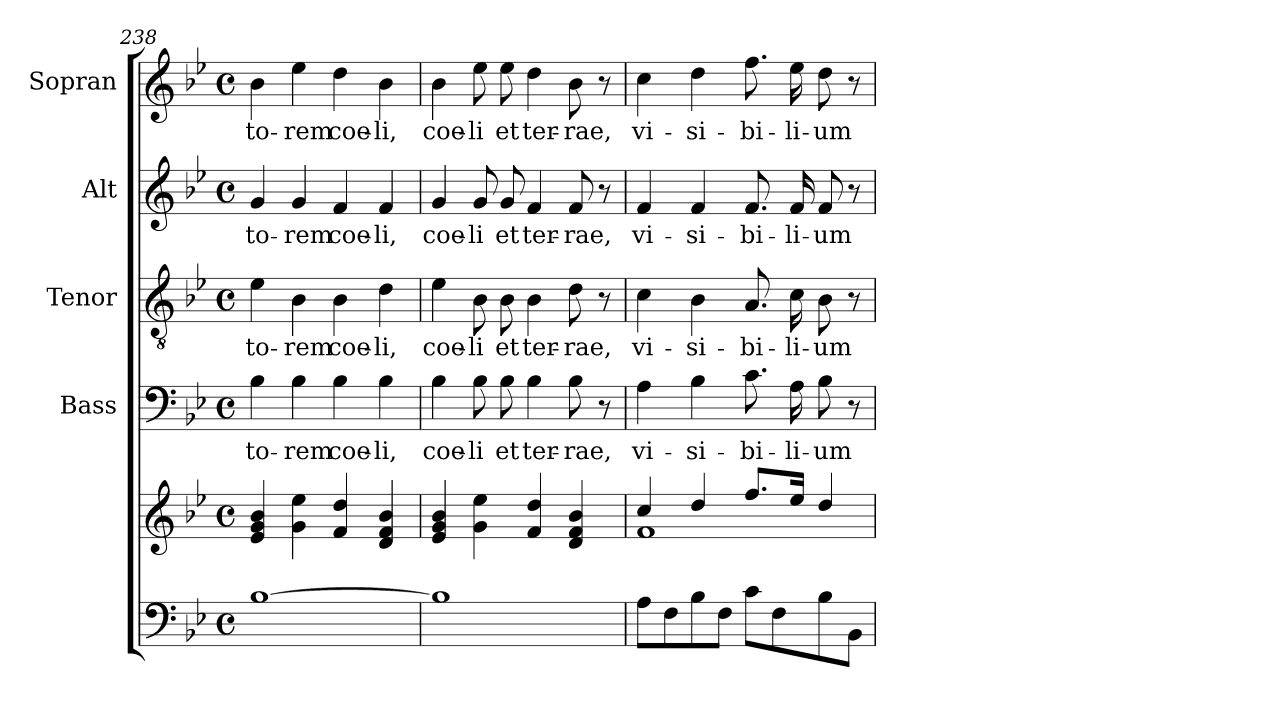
**kern	**kern	**kern	**text	**kern	**text	**kern	**text	**kern	**text
*part5	*part5	*part4	*part4	*part3	*part3	*part2	*part2	*part1	*part1
*staff6	*staff5	*staff4	*staff4	*staff3	*staff3	*staff2	*staff2	*staff1	*staff1
*	*	*I"Bass	*	*I"Tenor	*	*I"Alt	*	*I"Sopran	*
*	*	*I'B.	*	*I'T.	*	*I'A.	*	*I'S.	*
*clefF4	*clefG2	*clefF4	*	*clefGv2	*	*clefG2	*	*clefG2	*
*k[b-e-]	*k[b-e-]	*k[b-e-]	*	*k[b-e-]	*	*k[b-e-]	*	*k[b-e-]	*
*B-:	*B-:	*B-:	*	*B-:	*	*B-:	*	*B-:	*
*M4/4	*M4/4	*M4/4	*	*M4/4	*	*M4/4	*	*M4/4	*
*met(c)	*met(c)	*met(c)	*	*met(c)	*	*met(c)	*	*met(c)	*
=238	=238	=238	=238	=238	=238	=238	=238	=238	=238
!	!	!	!LO:LY:b	!	!LO:LY:b	!	!LO:LY:b	!	!LO:LY:b
[1B-	4e-/ 4g/ 4b-/	4B-\	-to-	4e-\	-to-	4g/	-to-	4b-\	-to-
!	!	!	!LO:LY:b	!	!LO:LY:b	!	!LO:LY:b	!	!LO:LY:b
.	4g\ 4ee-\	4B-\	-rem	4B-\	-rem	4g/	-rem	4ee-\	-rem
!	!	!	!LO:LY:b	!	!LO:LY:b	!	!LO:LY:b	!	!LO:LY:b
.	4f/ 4dd/	4B-\	coe-	4B-\	coe-	4f/	coe-	4dd\	coe-
!	!	!	!LO:LY:b	!	!LO:LY:b	!	!LO:LY:b	!	!LO:LY:b
.	4d/ 4f/ 4b-/	4B-\	-li,	4d\	-li,	4f/	-li,	4b-\	-li,
!!LO:LB:g=z
=239	=239	=239	=239	=239	=239	=239	=239	=239	=239
!	!	!	!LO:LY:b	!	!LO:LY:b	!	!LO:LY:b	!	!LO:LY:b
1B-]	4e-/ 4g/ 4b-/	4B-\	coe-	4e-\	coe-	4g/	coe-	4b-\	coe-
!	!	!	!LO:LY:b	!	!LO:LY:b	!	!LO:LY:b	!	!LO:LY:b
.	4g\ 4ee-\	8B-\	-li	8B-\	-li	8g/	-li	8ee-\	-li
!	!	!	!LO:LY:b	!	!LO:LY:b	!	!LO:LY:b	!	!LO:LY:b
.	.	8B-\	et	8B-\	et	8g/	et	8ee-\	et
!	!	!	!LO:LY:b	!	!LO:LY:b	!	!LO:LY:b	!	!LO:LY:b
.	4f/ 4dd/	4B-\	ter-	4B-\	ter-	4f/	ter-	4dd\	ter-
!	!	!	!LO:LY:b	!	!LO:LY:b	!	!LO:LY:b	!	!LO:LY:b
.	4d/ 4f/ 4b-/	8B-\	-rae,	8d\	-rae,	8f/	-rae,	8b-\	-rae,
.	.	8r	.	8r	.	8r	.	8r	.
=240	=240	=240	=240	=240	=240	=240	=240	=240	=240
*	*^	*	*	*	*	*	*	*	*
!	!	!	!	!LO:LY:b	!	!LO:LY:b	!	!LO:LY:b	!	!LO:LY:b
8A\L	4cc/	1f	4A\	vi-	4c\	vi-	4f/	vi-	4cc\	vi-
8F\	.	.	.	.	.	.	.	.	.	.
!	!	!	!	!LO:LY:b	!	!LO:LY:b	!	!LO:LY:b	!	!LO:LY:b
8B-\	4dd/	.	4B-\	-si-	4B-\	-si-	4f/	-si-	4dd\	-si-
8F\J	.	.	.	.	.	.	.	.	.	.
!	!	!	!	!LO:LY:b	!	!LO:LY:b	!	!LO:LY:b	!	!LO:LY:b
8c\L	8.ff/L	.	8.c\	-bi-	8.A/	-bi-	8.f/	-bi-	8.ff\	-bi-
8F\	.	.	.	.	.	.	.	.	.	.
!	!	!	!	!LO:LY:b	!	!LO:LY:b	!	!LO:LY:b	!	!LO:LY:b
.	16ee-/Jk	.	16A\	-li-	16c\	-li-	16f/	-li-	16ee-\	-li-
!	!	!	!	!LO:LY:b	!	!LO:LY:b	!	!LO:LY:b	!	!LO:LY:b
8B-\	4dd/	.	8B-\	-um	8B-\	-um	8f/	-um	8dd\	-um
8BB-\J	.	.	8r	.	8r	.	8r	.	8r	.
*	*v	*v	*	*	*	*	*	*	*	*
=	=	=	=	=	=	=	=	=	=
*-	*-	*-	*-	*-	*-	*-	*-	*-	*-
